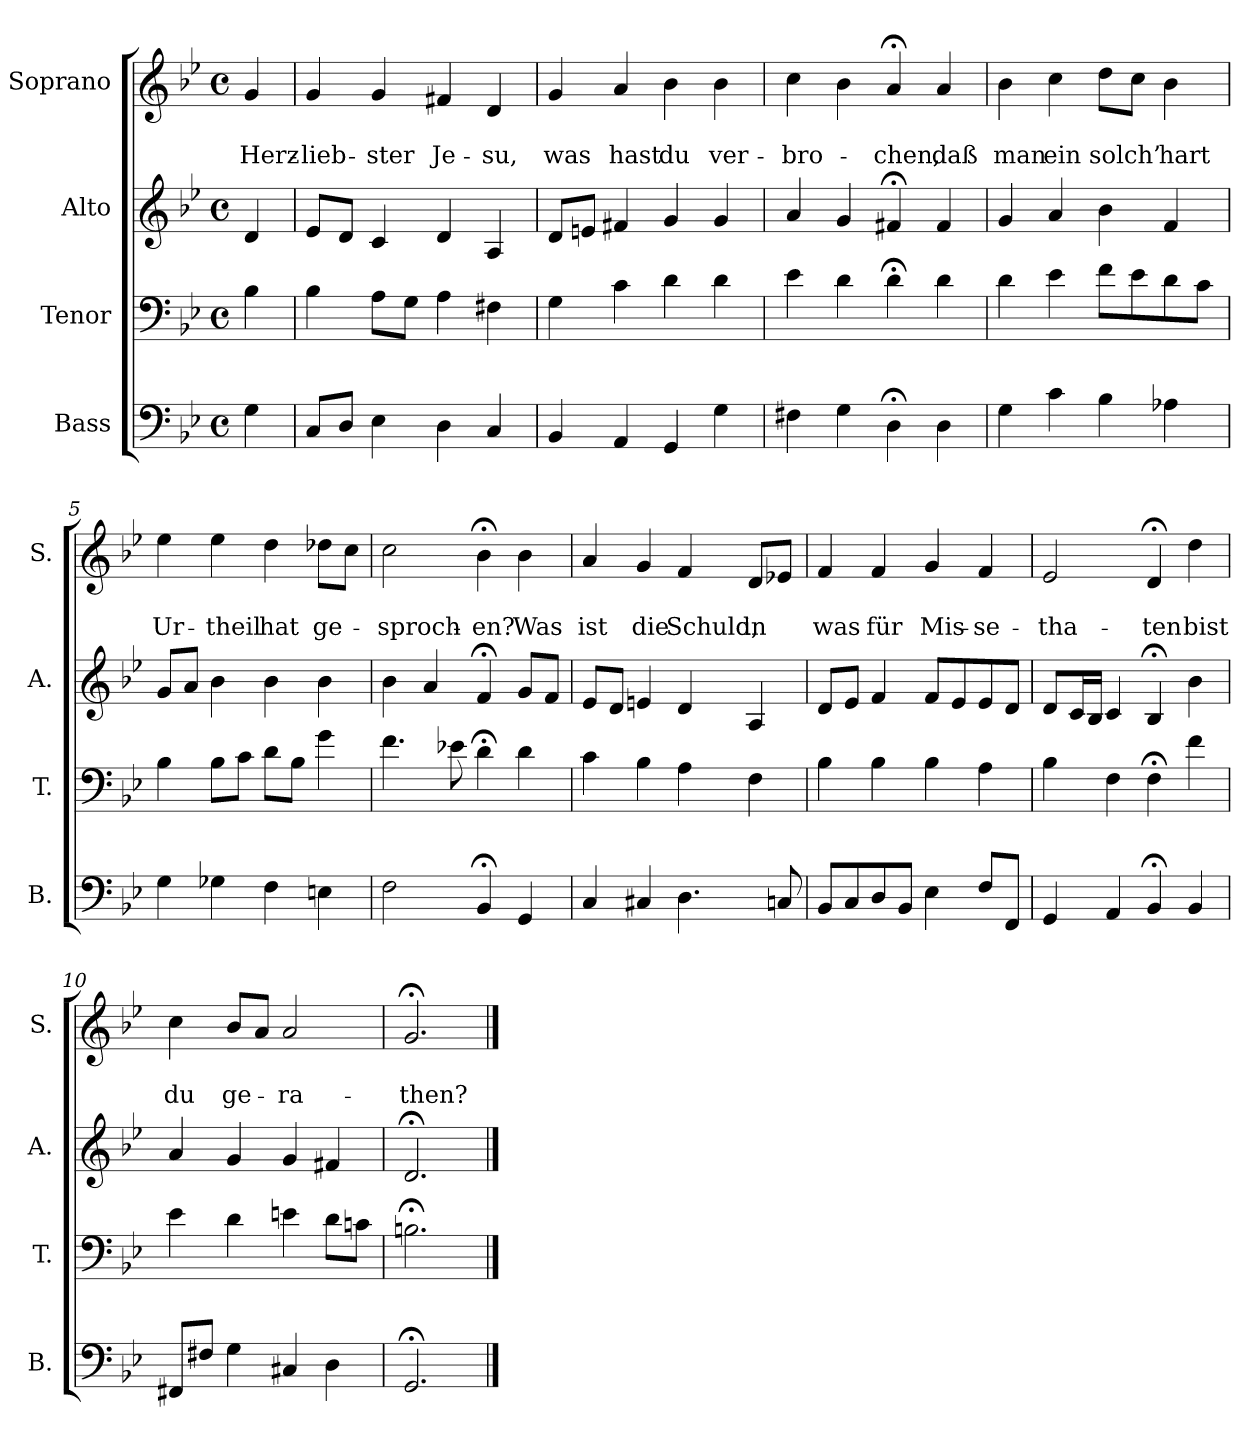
**kern	**kern	**kern	**kern	**text	**text
*part4	*part3	*part2	*part1	*part1	*part1
*staff4	*staff3	*staff2	*staff1	*staff1	*staff1
*I"Bass	*I"Tenor	*I"Alto	*I"Soprano	*	*
*I'B.	*I'T.	*I'A.	*I'S.	*	*
*clefF4	*clefF4	*clefG2	*clefG2	*	*
*k[b-e-]	*k[b-e-]	*k[b-e-]	*k[b-e-]	*	*
*B-:	*B-:	*B-:	*B-:	*	*
*M4/4	*M4/4	*M4/4	*M4/4	*	*
*met(c)	*met(c)	*met(c)	*met(c)	*	*
=	=	=	=	=	=
4G\	4B-\	4d/	4g/	.	Herz-
=1	=1	=1	=1	=1	=1
8C/L	4B-\	8e-/L	4g/	.	-lieb-
8D/J	.	8d/J	.	.	.
4E-\	8A\L	4c/	4g/	.	-ster
.	8G\J	.	.	.	.
4D\	4A\	4d/	4f#X/	.	Je-
4C/	4F#X\	4A/	4d/	.	-su,
=2	=2	=2	=2	=2	=2
4BB-/	4G\	8d/L	4g/	.	was
.	.	8en/J	.	.	.
4AA/	4c\	4f#X/	4a/	.	hast
4GG/	4d\	4g/	4b-\	.	du
4G\	4d\	4g/	4b-\	.	ver-
=3	=3	=3	=3	=3	=3
4F#X\	4e-\	4a/	4cc\	.	-bro-
4G\	4d\	4g/	4b-\	.	.
4D;<\	4d;<\	4f#X;</	4a;</	.	-chen,
4D\	4d\	4f#/	4a/	.	daß
=4	=4	=4	=4	=4	=4
4G\	4d\	4g/	4b-\	.	man
4c\	4e-\	4a/	4cc\	.	ein
4B-\	8f\L	4b-\	8dd\L	.	solch’
.	8e-\	.	8cc\J	.	.
4A-X\	8d\	4f/	4b-\	.	hart
.	8c\J	.	.	.	.
!!LO:LB:g=z
=5	=5	=5	=5	=5	=5
4G\	4B-\	8g/L	4ee-\	.	Ur-
.	.	8a/J	.	.	.
4G-X\	8B-\L	4b-\	4ee-\	.	-theil
.	8c\J	.	.	.	.
4F\	8d\L	4b-\	4dd\	.	hat
.	8B-\J	.	.	.	.
4En\	4g\	4b-\	8dd-X\L	.	ge-
.	.	.	8cc\J	.	.
=6	=6	=6	=6	=6	=6
2F\	4.f\	4b-\	2cc\	.	-sproch-
.	.	4a/	.	.	.
.	8e-X\	.	.	.	.
4BB-;</	4d;<\	4f;</	4b-;<\	.	-en?
4GG/	4d\	8g/L	4b-\	.	Was
.	.	8f/J	.	.	.
=7	=7	=7	=7	=7	=7
4C/	4c\	8e-/L	4a/	.	ist
.	.	8d/J	.	.	.
4C#X/	4B-\	4en/	4g/	.	die
4.D\	4A\	4d/	4f/	.	Schuld,
.	4F\	4A/	8d/L	.	in
8Cn/	.	.	8e-X/J	.	.
!!LO:PB:g=z
=8	=8	=8	=8	=8	=8
8BB-/L	4B-\	8d/L	4f/	.	was
8C/	.	8e-/J	.	.	.
8D/	4B-\	4f/	4f/	.	für
8BB-/J	.	.	.	.	.
4E-\	4B-\	8f/L	4g/	.	Mis-
.	.	8e-/	.	.	.
8F/L	4A\	8e-/	4f/	.	-se-
8FF/J	.	8d/J	.	.	.
=9	=9	=9	=9	=9	=9
4GG/	4B-\	8d/L	2e-/	.	-tha-
.	.	16c/L	.	.	.
.	.	16B-/JJ	.	.	.
4AA/	4F\	4c/	.	.	.
4BB-;</	4F;<\	4B-;</	4d;</	.	-ten
4BB-/	4f\	4b-\	4dd\	.	bist
=10	=10	=10	=10	=10	=10
8FF#X/L	4e-\	4a/	4cc\	.	du
8F#X/J	.	.	.	.	.
4G\	4d\	4g/	8b-/L	.	ge-
.	.	.	8a/J	.	.
4C#X/	4en\	4g/	2a/	.	-ra-
4D\	8d\L	4f#X/	.	.	.
.	8cn\J	.	.	.	.
=11	=11	=11	=11	=11	=11
2.GG;</	2.Bn;<\	2.d;</	2.g;</	.	-then?
==	==	==	==	==	==
*-	*-	*-	*-	*-	*-
